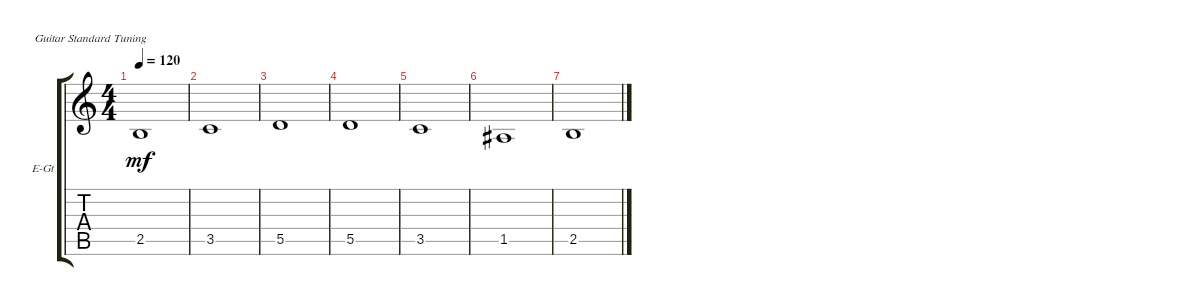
\defaultSystemsLayout 4
\bracketExtendMode groupsimilarinstruments
\firstSystemTrackNameOrientation horizontal
\otherSystemsTrackNameOrientation horizontal
\track ("Electric Guitar" "E-Gt") {instrument electricguitarclean}
\staff {score tabs}
\tuning (E4 B3 G3 D3 A2 E2)
\ts (4 4)
\tempo 120
\clef g2
\scale
0.485477
\ks c
2.5.1{dy mf instrument electricguitarclean beam Up} |
\scale
0.257261 3.5.1{beam Up} |
\scale
0.257261 5.5.1{beam Up} |
5.5.1{beam Up} |
3.5.1{beam Up} |
1.5{acc #}.1{beam Up} |
2.5.1{beam Up}
